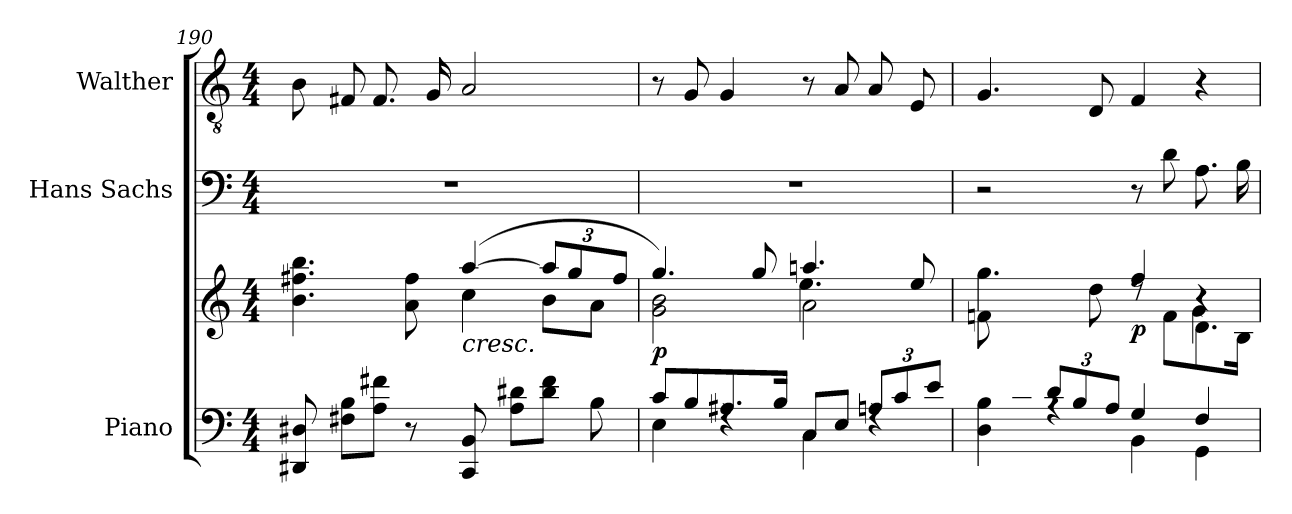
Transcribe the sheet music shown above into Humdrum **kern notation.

**kern	**kern	**dynam	**kern	**kern
*part3	*part3	*part3	*part2	*part1
*staff4	*staff3	*staff3/4	*staff2	*staff1
*I"Piano	*	*	*I"Hans Sachs	*I"Walther
*I'Pno.	*	*	*I'H. S.	*I'W.
*clefF4	*clefG2	*	*clefF4	*clefGv2
*k[]	*k[]	*	*k[]	*k[]
*M4/4	*M4/4	*	*M4/4	*M4/4
=190	=190	=190	=190	=190
*	*^	*	*	*
8DD#X/ 8D#X/	4.b\ 4.ff#X\ 4.bb\	2ryy	.	1r	8B\
8F#X\ 8B\L	.	.	.	.	8F#X/
8A\ 8f#X\J	.	.	.	.	8.F#/
8r	8a\ 8ff#\	.	.	.	.
.	.	.	.	.	16G/
!	!	!	!LO:HP:b	!	!
8CC/ 8BB/	(>[4aa/	4cc\	<	.	2A/
8A\ 8d#X\L	.	.	.	.	.
*	*Xbrackettup	*	*	*	*
8d#\ 8f#\J	12aa/L]	8b\L	.	.	.
.	12gg/	.	.	.	.
8B\	.	8a\J	.	.	.
.	12ff#/J	.	.	.	.
=191	=191	=191	=191	=191	=191
*^	*	*^	*	*	*
!	!	!	!	!	!LO:DY:b	!	!
8c/L	4E\	4.gg/)	2g\ 2b\	2ryy	p	1r	8r
8B/	.	.	.	.	.	.	8G/
8.A#X/	4rF	.	.	.	.	.	4G/
.	.	8gg/	.	.	.	.	.
16B/Jk	.	.	.	.	.	.	.
8C/L	4C\	4.aan/	2a\	4.ee\	.	.	8r
8E/J	.	.	.	.	.	.	8A/
*Xbrackettup	*	*	*	*	*	*	*
12An/L	4rF	.	.	.	.	.	8A/
12c/	.	.	.	.	.	.	.
.	.	8ee/	.	8ryy	.	.	8E/
12e/J	.	.	.	.	.	.	.
!!LO:LB:g=z
=192	=192	=192	=192	=192	=192	=192	=192
*	*	*	*	*^	*	*	*
8ryy	4D\ 4B\	4.gg\	2ryy	2.ryy	(>8fn\L	.	2r	4.G/
8c#X/J	.	.	.	.	2..ryy	.	.	.
12d/L	4rA	.	.	.	.	.	.	.
12B/	.	.	.	.	.	.	.	.
.	.	8dd\	.	.	.	.	.	8D/
12A/J)	.	.	.	.	.	.	.	.
!	!	!	!	!	!	!LO:DY:n=1:b	!	!
4G/	4BB\	4ff/	8rdd	.	.	[ p	8r	4F/
.	.	.	8f\L	.	.	.	8d\	.
4F/	4GG\	4r	8.d\	4g\	.	.	8.A\	4r
.	.	.	16B\Jk	.	.	.	16B\	.
*v	*v	*	*	*	*	*	*	*
*	*v	*v	*v	*v	*	*	*
=	=	=	=	=
*-	*-	*-	*-	*-
